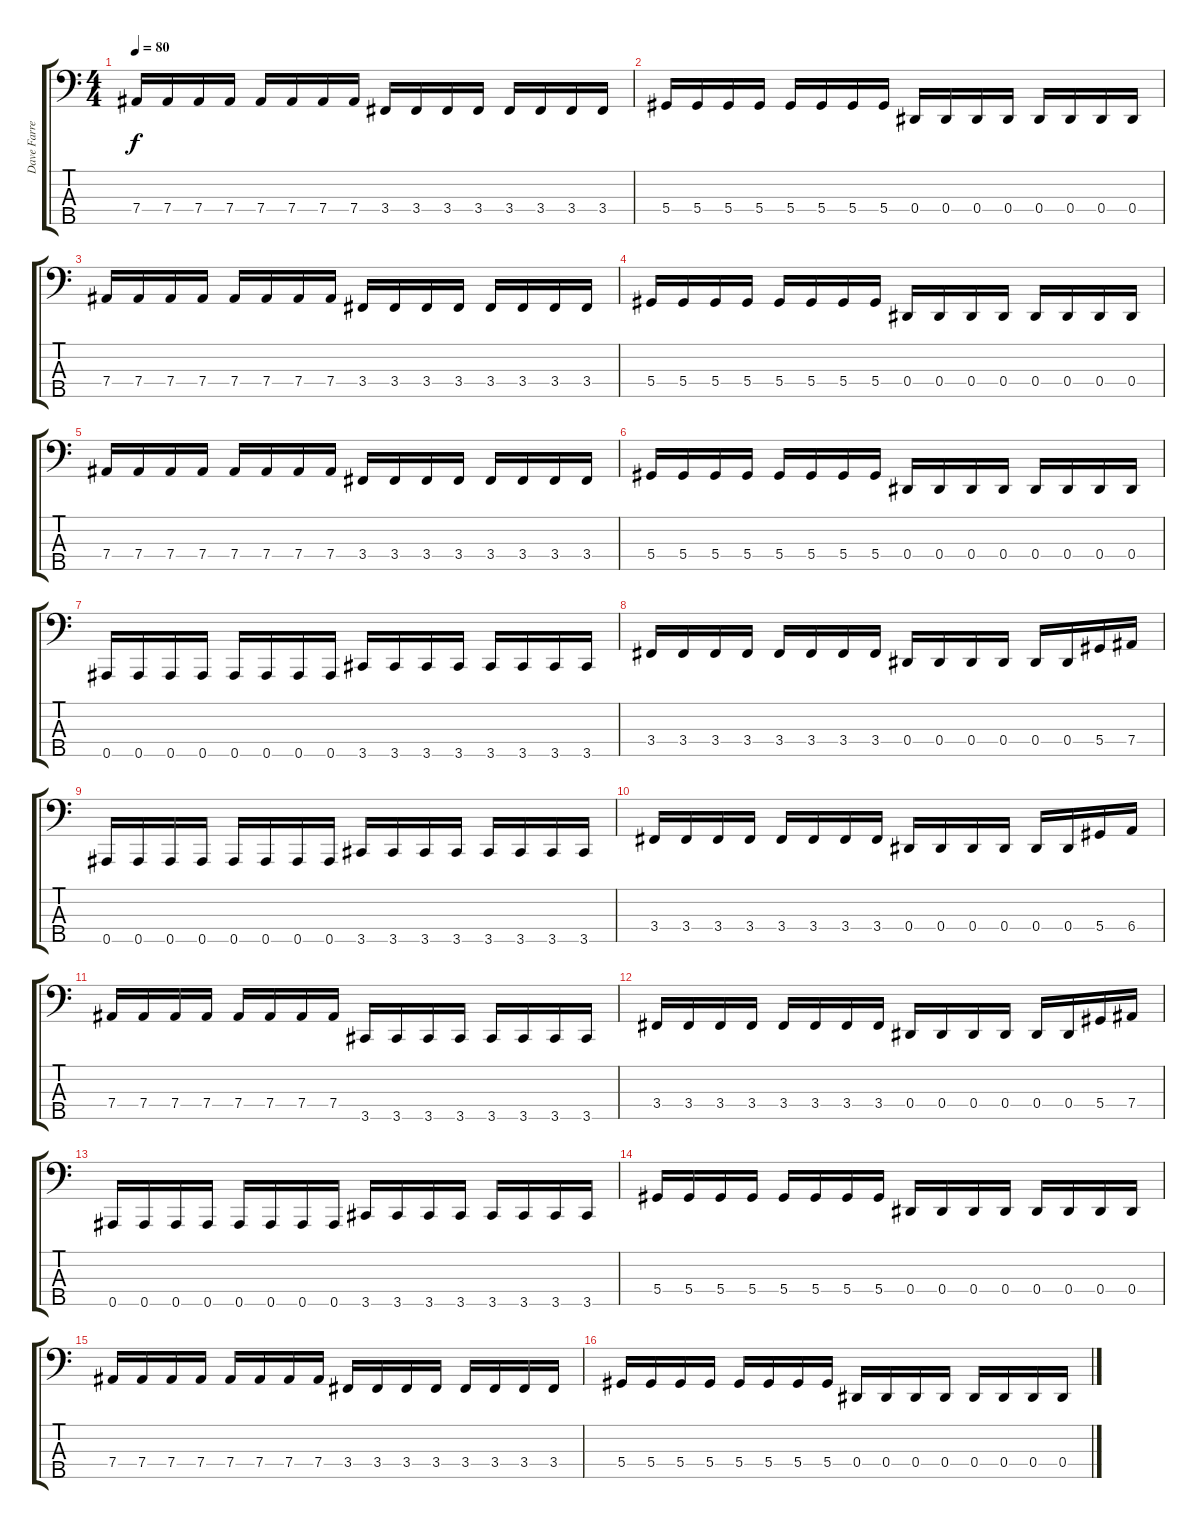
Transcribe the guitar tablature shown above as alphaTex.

\track ("Dave Farrell \"Phoenix\" (Bass)" "Dave Farre") {instrument electricbassfinger}
\staff {score tabs}
\tuning (Gb2 Db2 Ab1 Eb1 Bb0) {hide}
\ts (4 4)
\tempo 80
\clef f4
\ks c
7.4.16{dy f} 7.4.16 7.4.16 7.4.16 7.4.16 7.4.16 7.4.16 7.4.16 3.4.16 3.4.16 3.4.16 3.4.16 3.4.16 3.4.16 3.4.16 3.4.16 |
5.4.16 5.4.16 5.4.16 5.4.16 5.4.16 5.4.16 5.4.16 5.4.16 0.4.16 0.4.16 0.4.16 0.4.16 0.4.16 0.4.16 0.4.16 0.4.16 |
7.4.16 7.4.16 7.4.16 7.4.16 7.4.16 7.4.16 7.4.16 7.4.16 3.4.16 3.4.16 3.4.16 3.4.16 3.4.16 3.4.16 3.4.16 3.4.16 |
5.4.16 5.4.16 5.4.16 5.4.16 5.4.16 5.4.16 5.4.16 5.4.16 0.4.16 0.4.16 0.4.16 0.4.16 0.4.16 0.4.16 0.4.16 0.4.16 |
7.4.16 7.4.16 7.4.16 7.4.16 7.4.16 7.4.16 7.4.16 7.4.16 3.4.16 3.4.16 3.4.16 3.4.16 3.4.16 3.4.16 3.4.16 3.4.16 |
5.4.16 5.4.16 5.4.16 5.4.16 5.4.16 5.4.16 5.4.16 5.4.16 0.4.16 0.4.16 0.4.16 0.4.16 0.4.16 0.4.16 0.4.16 0.4.16 |
0.5.16 0.5.16 0.5.16 0.5.16 0.5.16 0.5.16 0.5.16 0.5.16 3.5.16 3.5.16 3.5.16 3.5.16 3.5.16 3.5.16 3.5.16 3.5.16 |
3.4.16 3.4.16 3.4.16 3.4.16 3.4.16 3.4.16 3.4.16 3.4.16 0.4.16 0.4.16 0.4.16 0.4.16 0.4.16 0.4.16 5.4.16 7.4.16 |
0.5.16 0.5.16 0.5.16 0.5.16 0.5.16 0.5.16 0.5.16 0.5.16 3.5.16 3.5.16 3.5.16 3.5.16 3.5.16 3.5.16 3.5.16 3.5.16 |
3.4.16 3.4.16 3.4.16 3.4.16 3.4.16 3.4.16 3.4.16 3.4.16 0.4.16 0.4.16 0.4.16 0.4.16 0.4.16 0.4.16 5.4.16 6.4.16 |
7.4.16 7.4.16 7.4.16 7.4.16 7.4.16 7.4.16 7.4.16 7.4.16 3.5.16 3.5.16 3.5.16 3.5.16 3.5.16 3.5.16 3.5.16 3.5.16 |
3.4.16 3.4.16 3.4.16 3.4.16 3.4.16 3.4.16 3.4.16 3.4.16 0.4.16 0.4.16 0.4.16 0.4.16 0.4.16 0.4.16 5.4.16 7.4.16 |
0.5.16 0.5.16 0.5.16 0.5.16 0.5.16 0.5.16 0.5.16 0.5.16 3.5.16 3.5.16 3.5.16 3.5.16 3.5.16 3.5.16 3.5.16 3.5.16 |
5.4.16 5.4.16 5.4.16 5.4.16 5.4.16 5.4.16 5.4.16 5.4.16 0.4.16 0.4.16 0.4.16 0.4.16 0.4.16 0.4.16 0.4.16 0.4.16 |
7.4.16 7.4.16 7.4.16 7.4.16 7.4.16 7.4.16 7.4.16 7.4.16 3.4.16 3.4.16 3.4.16 3.4.16 3.4.16 3.4.16 3.4.16 3.4.16 |
5.4.16 5.4.16 5.4.16 5.4.16 5.4.16 5.4.16 5.4.16 5.4.16 0.4.16 0.4.16 0.4.16 0.4.16 0.4.16 0.4.16 0.4.16 0.4.16
